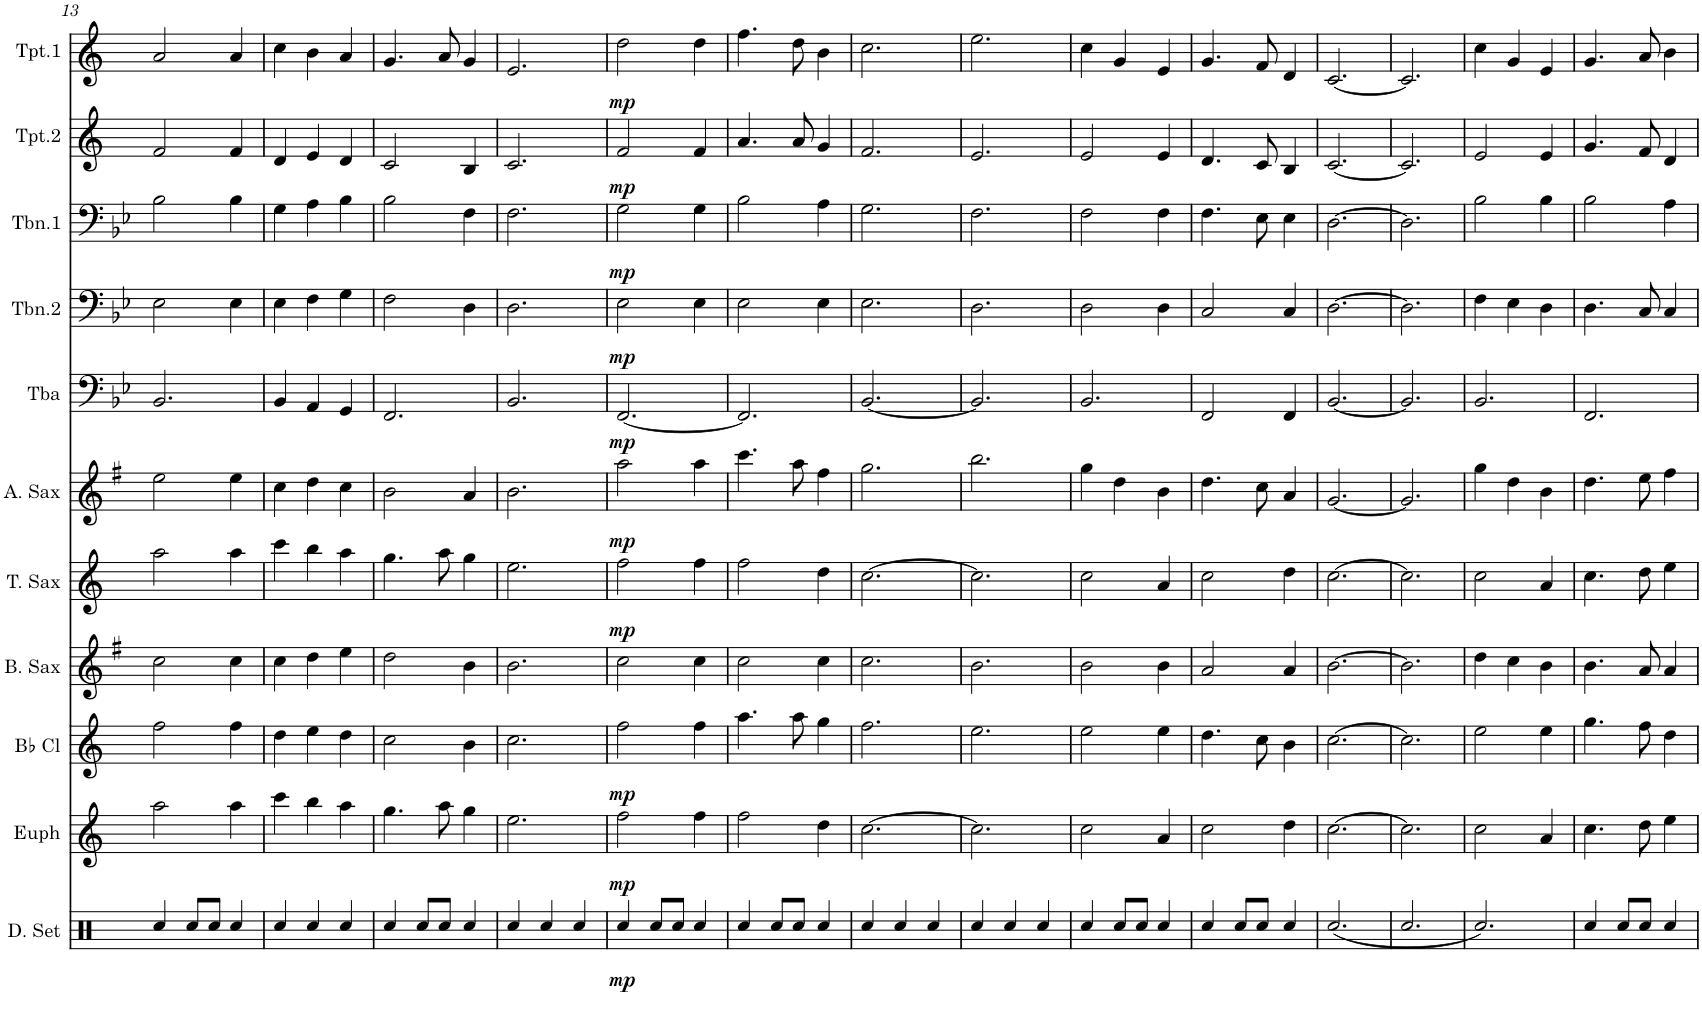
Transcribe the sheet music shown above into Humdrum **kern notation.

**kern	**dynam	**kern	**dynam	**kern	**dynam	**kern	**kern	**dynam	**kern	**dynam	**kern	**dynam	**kern	**dynam	**kern	**dynam	**kern	**dynam	**kern	**dynam
*part11	*part11	*part10	*part10	*part9	*part9	*part8	*part7	*part7	*part6	*part6	*part5	*part5	*part4	*part4	*part3	*part3	*part2	*part2	*part1	*part1
*staff11	*staff11	*staff10	*staff10	*staff9	*staff9	*staff8	*staff7	*staff7	*staff6	*staff6	*staff5	*staff5	*staff4	*staff4	*staff3	*staff3	*staff2	*staff2	*staff1	*staff1
*I"Drumset	*	*I"Euphonium	*	*I"Bb Clarinet	*	*I"Baritone Sax	*I"Tenor Sax	*	*I"Alto Sax	*	*I"Tuba	*	*I"Trombone 2	*	*I"Trombone 1	*	*I"Bb Trumpet 2	*	*I"Bb Trumpet 1	*
*I'D. Set	*	*I'Euph	*	*I'Bb Cl	*	*I'B. Sax	*I'T. Sax	*	*I'A. Sax	*	*I'Tba	*	*I'Tbn.2	*	*I'Tbn.1	*	*I'Tpt.2	*	*I'Tpt.1	*
!!LO:PB:g=z
*clefX	*	*clefG2	*	*clefG2	*	*clefG2	*clefG2	*	*clefG2	*	*clefF4	*	*clefF4	*	*clefF4	*	*clefG2	*	*clefG2	*
*	*	*Trd8c14	*	*Trd1c2	*	*Trd12c21	*Trd8c14	*	*Trd5c9	*	*	*	*	*	*	*	*Trd1c2	*	*Trd1c2	*
*k[]	*	*k[]	*	*k[]	*	*k[f#]	*k[]	*	*k[f#]	*	*k[b-e-]	*	*k[b-e-]	*	*k[b-e-]	*	*k[]	*	*k[]	*
*M3/4	*	*M3/4	*	*M3/4	*	*M3/4	*M3/4	*	*M3/4	*	*M3/4	*	*M3/4	*	*M3/4	*	*M3/4	*	*M3/4	*
=13	=13	=13	=13	=13	=13	=13	=13	=13	=13	=13	=13	=13	=13	=13	=13	=13	=13	=13	=13	=13
4Rcc/	.	2aa\	.	2ff\	.	2cc\	2aa\	.	2ee\	.	2.BB-/	.	2E-\	.	2B-\	.	2f/	.	2a/	.
8Rcc/L	.	.	.	.	.	.	.	.	.	.	.	.	.	.	.	.	.	.	.	.
8Rcc/J	.	.	.	.	.	.	.	.	.	.	.	.	.	.	.	.	.	.	.	.
4Rcc/	.	4aa\	.	4ff\	.	4cc\	4aa\	.	4ee\	.	.	.	4E-\	.	4B-\	.	4f/	.	4a/	.
=14	=14	=14	=14	=14	=14	=14	=14	=14	=14	=14	=14	=14	=14	=14	=14	=14	=14	=14	=14	=14
4Rcc/	.	4ccc\	.	4dd\	.	4cc\	4ccc\	.	4cc\	.	4BB-/	.	4E-\	.	4G\	.	4d/	.	4cc\	.
4Rcc/	.	4bb\	.	4ee\	.	4dd\	4bb\	.	4dd\	.	4AA/	.	4F\	.	4A\	.	4e/	.	4b\	.
4Rcc/	.	4aa\	.	4dd\	.	4ee\	4aa\	.	4cc\	.	4GG/	.	4G\	.	4B-\	.	4d/	.	4a/	.
=15	=15	=15	=15	=15	=15	=15	=15	=15	=15	=15	=15	=15	=15	=15	=15	=15	=15	=15	=15	=15
4Rcc/	.	4.gg\	.	2cc\	.	2dd\	4.gg\	.	2b\	.	2.FF/	.	2F\	.	2B-\	.	2c/	.	4.g/	.
8Rcc/L	.	.	.	.	.	.	.	.	.	.	.	.	.	.	.	.	.	.	.	.
8Rcc/J	.	8aa\	.	.	.	.	8aa\	.	.	.	.	.	.	.	.	.	.	.	8a/	.
4Rcc/	.	4gg\	.	4b\	.	4b\	4gg\	.	4a/	.	.	.	4D\	.	4F\	.	4B/	.	4g/	.
=16	=16	=16	=16	=16	=16	=16	=16	=16	=16	=16	=16	=16	=16	=16	=16	=16	=16	=16	=16	=16
4Rcc/	.	2.ee\	.	2.cc\	.	2.b\	2.ee\	.	2.b\	.	2.BB-/	.	2.D\	.	2.F\	.	2.c/	.	2.e/	.
4Rcc/	.	.	.	.	.	.	.	.	.	.	.	.	.	.	.	.	.	.	.	.
4Rcc/	.	.	.	.	.	.	.	.	.	.	.	.	.	.	.	.	.	.	.	.
=17	=17	=17	=17	=17	=17	=17	=17	=17	=17	=17	=17	=17	=17	=17	=17	=17	=17	=17	=17	=17
!	!LO:DY:b	!	!LO:DY:b	!	!LO:DY:b	!	!	!LO:DY:b	!	!LO:DY:b	!	!LO:DY:b	!	!LO:DY:b	!	!LO:DY:b	!	!LO:DY:b	!	!LO:DY:b
4Rcc/	mp	2ff\	mp	2ff\	mp	2cc\	2ff\	mp	2aa\	mp	[2.FF/	mp	2E-\	mp	2G\	mp	2f/	mp	2dd\	mp
8Rcc/L	.	.	.	.	.	.	.	.	.	.	.	.	.	.	.	.	.	.	.	.
8Rcc/J	.	.	.	.	.	.	.	.	.	.	.	.	.	.	.	.	.	.	.	.
4Rcc/	.	4ff\	.	4ff\	.	4cc\	4ff\	.	4aa\	.	.	.	4E-\	.	4G\	.	4f/	.	4dd\	.
=18	=18	=18	=18	=18	=18	=18	=18	=18	=18	=18	=18	=18	=18	=18	=18	=18	=18	=18	=18	=18
4Rcc/	.	2ff\	.	4.aa\	.	2cc\	2ff\	.	4.ccc\	.	2.FF/]	.	2E-\	.	2B-\	.	4.a/	.	4.ff\	.
8Rcc/L	.	.	.	.	.	.	.	.	.	.	.	.	.	.	.	.	.	.	.	.
8Rcc/J	.	.	.	8aa\	.	.	.	.	8aa\	.	.	.	.	.	.	.	8a/	.	8dd\	.
4Rcc/	.	4dd\	.	4gg\	.	4cc\	4dd\	.	4ff#\	.	.	.	4E-\	.	4A\	.	4g/	.	4b\	.
=19	=19	=19	=19	=19	=19	=19	=19	=19	=19	=19	=19	=19	=19	=19	=19	=19	=19	=19	=19	=19
4Rcc/	.	[2.cc\	.	2.ff\	.	2.cc\	[2.cc\	.	2.gg\	.	[2.BB-/	.	2.E-\	.	2.G\	.	2.f/	.	2.cc\	.
4Rcc/	.	.	.	.	.	.	.	.	.	.	.	.	.	.	.	.	.	.	.	.
4Rcc/	.	.	.	.	.	.	.	.	.	.	.	.	.	.	.	.	.	.	.	.
=20	=20	=20	=20	=20	=20	=20	=20	=20	=20	=20	=20	=20	=20	=20	=20	=20	=20	=20	=20	=20
4Rcc/	.	2.cc\]	.	2.ee\	.	2.b\	2.cc\]	.	2.bb\	.	2.BB-/]	.	2.D\	.	2.F\	.	2.e/	.	2.ee\	.
4Rcc/	.	.	.	.	.	.	.	.	.	.	.	.	.	.	.	.	.	.	.	.
4Rcc/	.	.	.	.	.	.	.	.	.	.	.	.	.	.	.	.	.	.	.	.
=21	=21	=21	=21	=21	=21	=21	=21	=21	=21	=21	=21	=21	=21	=21	=21	=21	=21	=21	=21	=21
4Rcc/	.	2cc\	.	2ee\	.	2b\	2cc\	.	4gg\	.	2.BB-/	.	2D\	.	2F\	.	2e/	.	4cc\	.
8Rcc/L	.	.	.	.	.	.	.	.	4dd\	.	.	.	.	.	.	.	.	.	4g/	.
8Rcc/J	.	.	.	.	.	.	.	.	.	.	.	.	.	.	.	.	.	.	.	.
4Rcc/	.	4a/	.	4ee\	.	4b\	4a/	.	4b\	.	.	.	4D\	.	4F\	.	4e/	.	4e/	.
=22	=22	=22	=22	=22	=22	=22	=22	=22	=22	=22	=22	=22	=22	=22	=22	=22	=22	=22	=22	=22
4Rcc/	.	2cc\	.	4.dd\	.	2a/	2cc\	.	4.dd\	.	2FF/	.	2C/	.	4.F\	.	4.d/	.	4.g/	.
8Rcc/L	.	.	.	.	.	.	.	.	.	.	.	.	.	.	.	.	.	.	.	.
8Rcc/J	.	.	.	8cc\	.	.	.	.	8cc\	.	.	.	.	.	8E-\	.	8c/	.	8f/	.
4Rcc/	.	4dd\	.	4b\	.	4a/	4dd\	.	4a/	.	4FF/	.	4C/	.	4E-\	.	4B/	.	4d/	.
=23	=23	=23	=23	=23	=23	=23	=23	=23	=23	=23	=23	=23	=23	=23	=23	=23	=23	=23	=23	=23
(2.Rcc/	.	[2.cc\	.	[2.cc\	.	[2.b\	[2.cc\	.	[2.g/	.	[2.BB-/	.	[2.D\	.	[2.D\	.	[2.c/	.	[2.c/	.
=24	=24	=24	=24	=24	=24	=24	=24	=24	=24	=24	=24	=24	=24	=24	=24	=24	=24	=24	=24	=24
2.Rcc/	.	2.cc\]	.	2.cc\]	.	2.b\]	2.cc\]	.	2.g/]	.	2.BB-/]	.	2.D\]	.	2.D\]	.	2.c/]	.	2.c/]	.
=25	=25	=25	=25	=25	=25	=25	=25	=25	=25	=25	=25	=25	=25	=25	=25	=25	=25	=25	=25	=25
2.Rcc/)	.	2cc\	.	2ee\	.	4dd\	2cc\	.	4gg\	.	2.BB-/	.	4F\	.	2B-\	.	2e/	.	4cc\	.
.	.	.	.	.	.	4cc\	.	.	4dd\	.	.	.	4E-\	.	.	.	.	.	4g/	.
.	.	4a/	.	4ee\	.	4b\	4a/	.	4b\	.	.	.	4D\	.	4B-\	.	4e/	.	4e/	.
=26	=26	=26	=26	=26	=26	=26	=26	=26	=26	=26	=26	=26	=26	=26	=26	=26	=26	=26	=26	=26
4Rcc/	.	4.cc\	.	4.gg\	.	4.b\	4.cc\	.	4.dd\	.	2.FF/	.	4.D\	.	2B-\	.	4.g/	.	4.g/	.
8Rcc/L	.	.	.	.	.	.	.	.	.	.	.	.	.	.	.	.	.	.	.	.
8Rcc/J	.	8dd\	.	8ff\	.	8a/	8dd\	.	8ee\	.	.	.	8C/	.	.	.	8f/	.	8a/	.
4Rcc/	.	4ee\	.	4dd\	.	4a/	4ee\	.	4ff#\	.	.	.	4C/	.	4A\	.	4d/	.	4b\	.
=	=	=	=	=	=	=	=	=	=	=	=	=	=	=	=	=	=	=	=	=
*-	*-	*-	*-	*-	*-	*-	*-	*-	*-	*-	*-	*-	*-	*-	*-	*-	*-	*-	*-	*-
